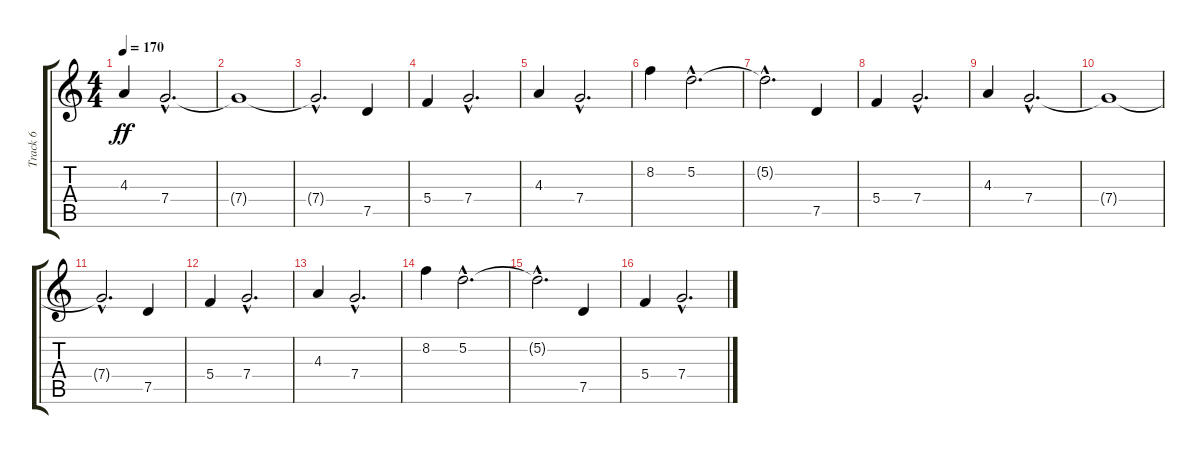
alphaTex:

\track ("Track 6" "Track 6") {instrument distortionguitar}
\staff {score tabs}
\tuning (D4 A3 F3 C3 G2 D2) {hide}
\ts (4 4)
\tempo 170
\clef g2
\ks c
4.3.4{dy ff} 7.4{hac}.2{d} |
7.4{t}.1 |
7.4{hac t}.2{d} 7.5.4 |
5.4.4 7.4{hac}.2{d} |
4.3.4 7.4{hac}.2{d} |
8.2.4 5.2{hac}.2{d} |
5.2{hac t}.2{d} 7.5.4 |
5.4.4 7.4{hac}.2{d} |
4.3.4 7.4{hac}.2{d} |
7.4{t}.1 |
7.4{hac t}.2{d} 7.5.4 |
5.4.4 7.4{hac}.2{d} |
4.3.4 7.4{hac}.2{d} |
8.2.4 5.2{hac}.2{d} |
5.2{hac t}.2{d} 7.5.4 |
5.4.4 7.4{hac}.2{d}
